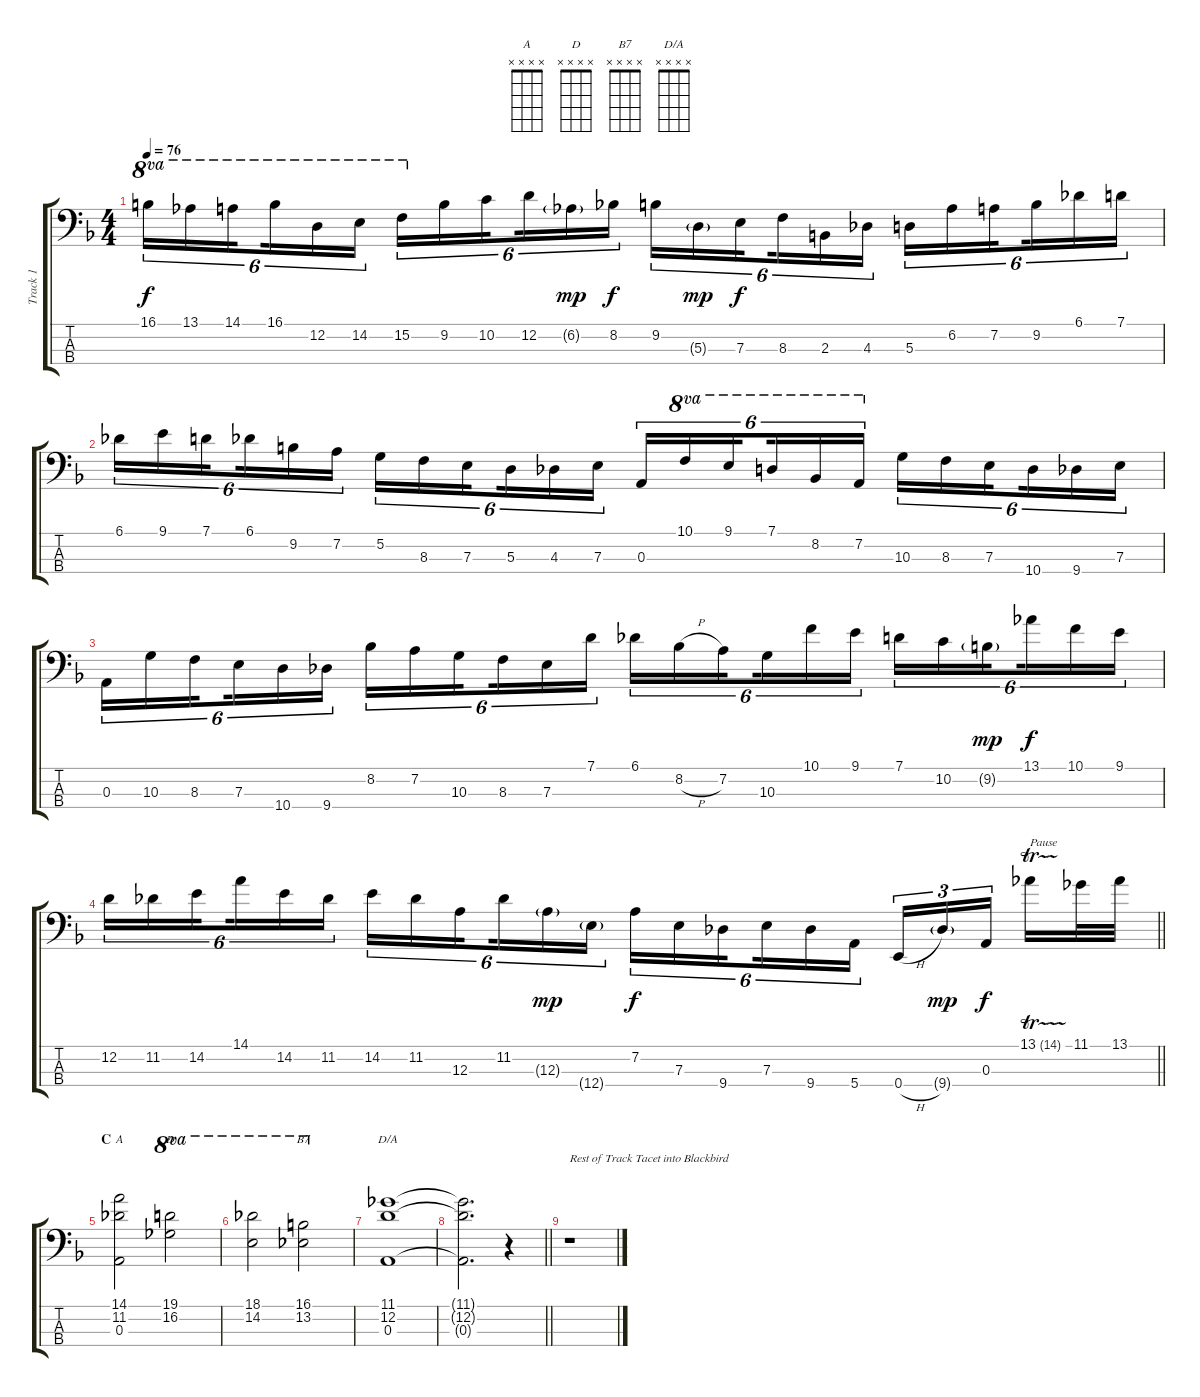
\track ("Track 1" "Track 1") {instrument fretlessbass}
\staff {score tabs}
\tuning (G2 D2 A1 E1) {hide}
\chord ("A" x x x x)
\chord ("D" x x x x)
\chord ("B7" x x x x)
\chord ("D/A" x x x x)
\ts (4 4)
\tempo 76
\clef f4
\ks dminor
16.1.16{tu (6 4) ot 8va dy f} 13.1.16{tu (6 4) ot 8va} 14.1.16{tu (6 4) ot 8va beam splitsecondary} 16.1.16{tu (6 4) ot 8va} 12.2.16{tu (6 4) ot 8va} 14.2.16{tu (6 4) ot 8va} 15.2.16{tu (6 4) ot 8va} 9.2.16{tu (6 4)} 10.2.16{tu (6 4) beam splitsecondary} 12.2.16{tu (6 4)} 6.2{g}.16{tu (6 4) dy mp} 8.2.16{tu (6 4) dy f} 9.2.16{tu (6 4)} 5.3{g}.16{tu (6 4) dy mp} 7.3.16{tu (6 4) dy f beam splitsecondary} 8.3.16{tu (6 4)} 2.3.16{tu (6 4)} 4.3.16{tu (6 4)} 5.3.16{tu (6 4)} 6.2.16{tu (6 4)} 7.2.16{tu (6 4) beam splitsecondary} 9.2.16{tu (6 4)} 6.1.16{tu (6 4)} 7.1.16{tu (6 4)} |
6.1.16{tu (6 4)} 9.1.16{tu (6 4)} 7.1.16{tu (6 4) beam splitsecondary} 6.1.16{tu (6 4)} 9.2.16{tu (6 4)} 7.2.16{tu (6 4)} 5.2.16{tu (6 4)} 8.3.16{tu (6 4)} 7.3.16{tu (6 4) beam splitsecondary} 5.3.16{tu (6 4)} 4.3.16{tu (6 4)} 7.3.16{tu (6 4)} 0.3.16{tu (6 4)} 10.1.16{tu (6 4) ot 8va} 9.1.16{tu (6 4) ot 8va beam splitsecondary} 7.1.16{tu (6 4) ot 8va} 8.2.16{tu (6 4) ot 8va} 7.2.16{tu (6 4) ot 8va} 10.3.16{tu (6 4)} 8.3.16{tu (6 4)} 7.3.16{tu (6 4) beam splitsecondary} 10.4.16{tu (6 4)} 9.4.16{tu (6 4)} 7.3.16{tu (6 4)} |
0.3.16{tu (6 4)} 10.3.16{tu (6 4)} 8.3.16{tu (6 4) beam splitsecondary} 7.3.16{tu (6 4)} 10.4.16{tu (6 4)} 9.4.16{tu (6 4)} 8.2.16{tu (6 4)} 7.2.16{tu (6 4)} 10.3.16{tu (6 4) beam splitsecondary} 8.3.16{tu (6 4)} 7.3.16{tu (6 4)} 7.1.16{tu (6 4)} 6.1.16{tu (6 4)} 8.2{h}.16{tu (6 4)} 7.2.16{tu (6 4) beam splitsecondary} 10.3.16{tu (6 4)} 10.1.16{tu (6 4)} 9.1.16{tu (6 4)} 7.1.16{tu (6 4)} 10.2.16{tu (6 4)} 9.2{g}.16{tu (6 4) dy mp beam splitsecondary} 13.1.16{tu (6 4) dy f} 10.1.16{tu (6 4)} 9.1.16{tu (6 4)} |
\barLineRight lightlight
12.2.16{tu (6 4)} 11.2.16{tu (6 4)} 14.2.16{tu (6 4) beam splitsecondary} 14.1.16{tu (6 4)} 14.2.16{tu (6 4)} 11.2.16{tu (6 4)} 14.2.16{tu (6 4)} 11.2.16{tu (6 4)} 12.3.16{tu (6 4) beam splitsecondary} 11.2.16{tu (6 4)} 12.3{g}.16{tu (6 4) dy mp} 12.4{g}.16{tu (6 4)} 7.2.16{tu (6 4) dy f} 7.3.16{tu (6 4)} 9.4.16{tu (6 4) beam splitsecondary} 7.3.16{tu (6 4)} 9.4.16{tu (6 4)} 5.4.16{tu (6 4)} 0.4{h}.16{tu (3 2)} 9.4{g}.16{tu (3 2) dy mp} 0.3.16{tu (3 2) dy f beam splitsecondary} 13.1{tr (14 64)}.16{txt "Pause"} 11.1.32 13.1.32 |
\section ("" "C")
(14.1 11.2 0.3).2{ch "A"} (19.1 16.2).2{ch "D" ot 8va} |
(18.1 14.2).2{ot 8va} (16.1 13.2).2{ch "B7" ot 8va} |
(11.1 12.2 0.3).1{ch "D/A"} |
\barLineRight lightlight
(11.1{t} 12.2{t} 0.3{t}).2{d} r.4 |
r.1{txt "Rest of Track Tacet into Blackbird"}
